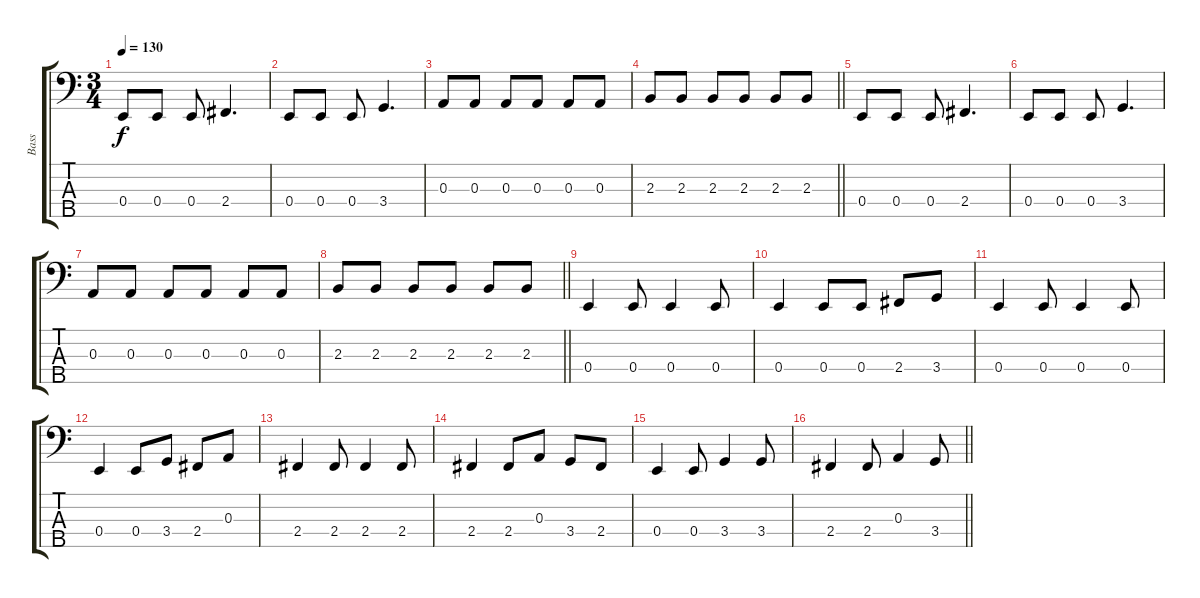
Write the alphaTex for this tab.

\track ("Bass" "Bass") {instrument electricbassfinger}
\staff {score tabs}
\tuning (G2 D2 A1 E1 B0) {hide}
\ts (3 4)
\section ("" "")
\tempo 130
\clef f4
\ks c
0.4.8{dy f} 0.4.8 0.4.8 2.4.4{d} |
0.4.8 0.4.8 0.4.8 3.4.4{d} |
0.3.8 0.3.8 0.3.8 0.3.8 0.3.8 0.3.8 |
\barLineRight lightlight
2.3.8 2.3.8 2.3.8 2.3.8 2.3.8 2.3.8 |
0.4.8 0.4.8 0.4.8 2.4.4{d} |
0.4.8 0.4.8 0.4.8 3.4.4{d} |
0.3.8 0.3.8 0.3.8 0.3.8 0.3.8 0.3.8 |
\barLineRight lightlight
2.3.8 2.3.8 2.3.8 2.3.8 2.3.8 2.3.8 |
\section ("" "")
0.4.4 0.4.8 0.4.4 0.4.8 |
0.4.4 0.4.8 0.4.8 2.4.8 3.4.8 |
0.4.4 0.4.8 0.4.4 0.4.8 |
0.4.4 0.4.8 3.4.8 2.4.8 0.3.8 |
2.4.4 2.4.8 2.4.4 2.4.8 |
2.4.4 2.4.8 0.3.8 3.4.8 2.4.8 |
0.4.4 0.4.8 3.4.4 3.4.8 |
\barLineRight lightlight
2.4.4 2.4.8 0.3.4 3.4.8
